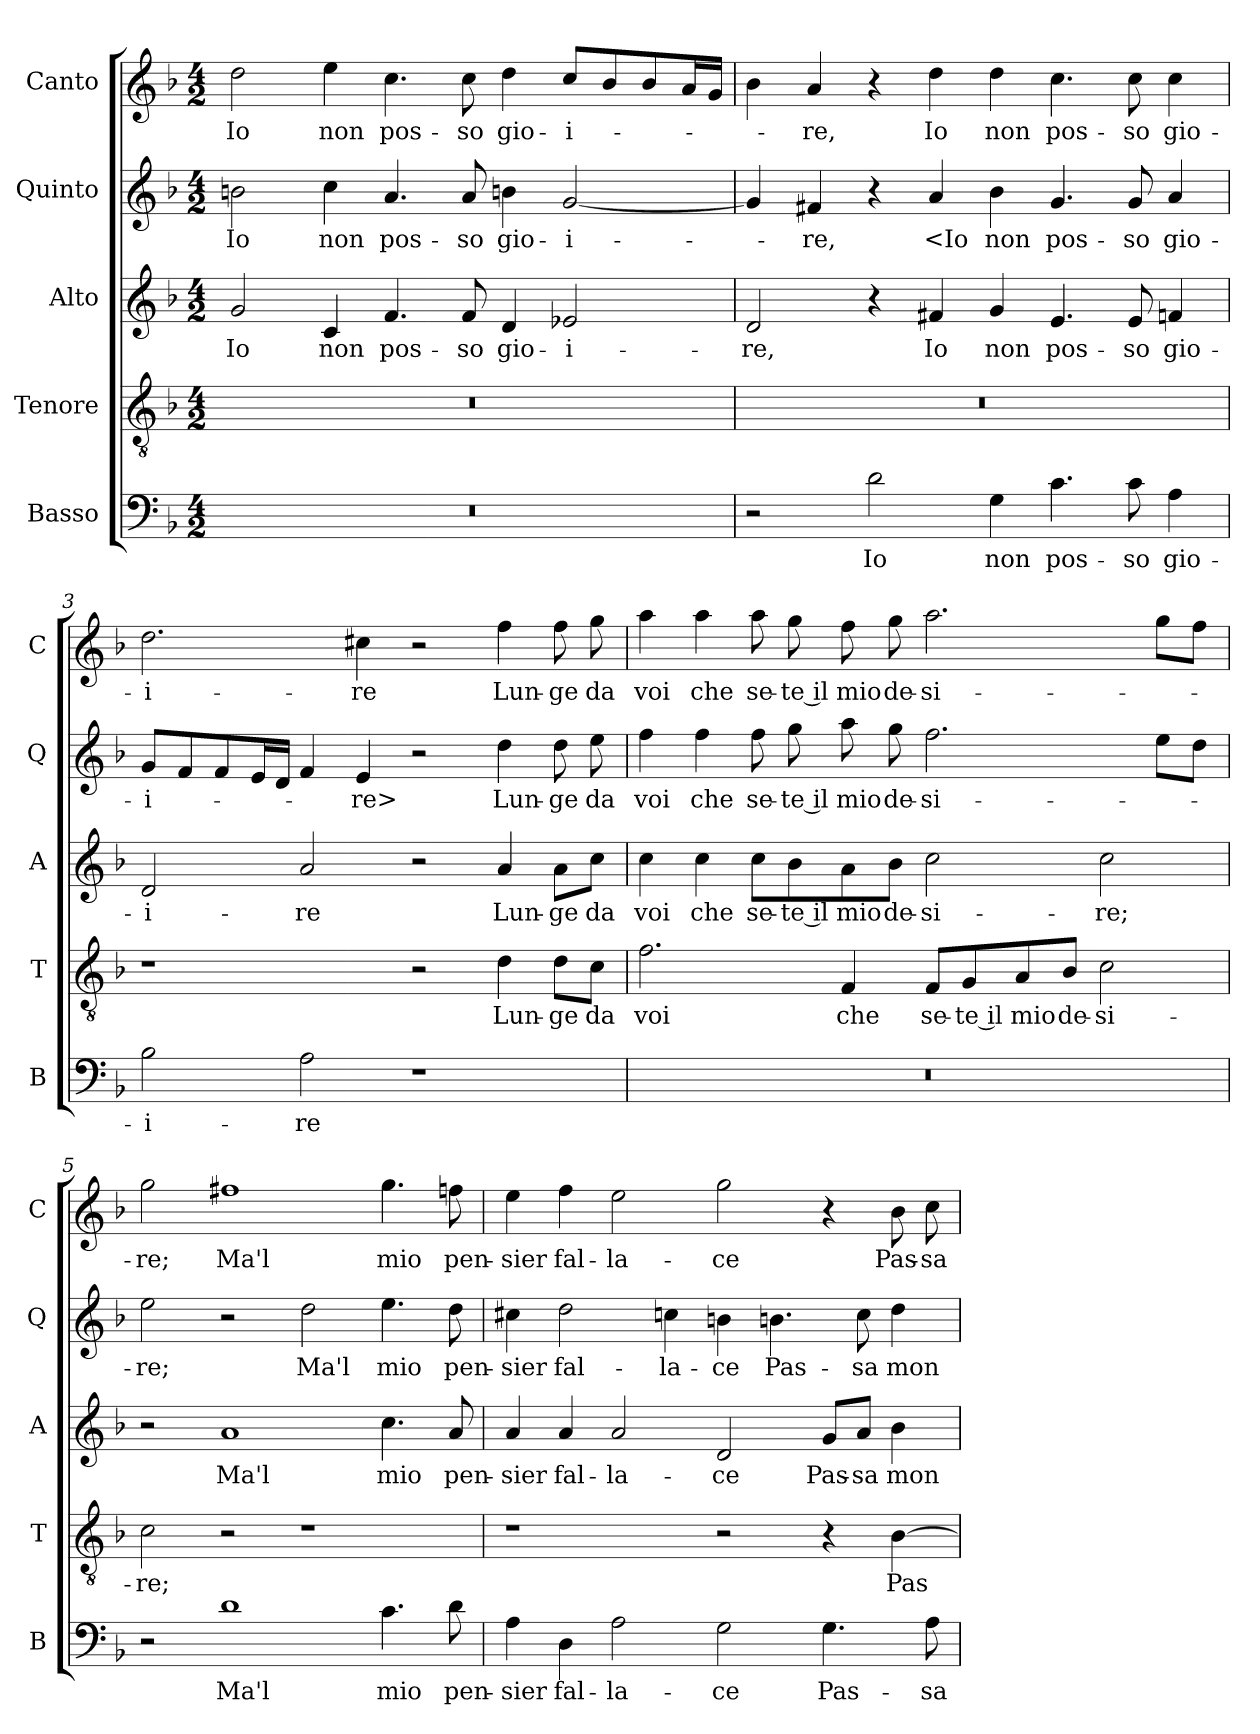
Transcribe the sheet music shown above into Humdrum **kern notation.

**kern	**text	**kern	**text	**kern	**text	**kern	**text	**kern	**text
*part5	*part5	*part4	*part4	*part3	*part3	*part2	*part2	*part1	*part1
*staff5	*staff5	*staff4	*staff4	*staff3	*staff3	*staff2	*staff2	*staff1	*staff1
*I"Basso	*	*I"Tenore	*	*I"Alto	*	*I"Quinto	*	*I"Canto	*
*I'B	*	*I'T	*	*I'A	*	*I'Q	*	*I'C	*
*clefF4	*	*clefGv2	*	*clefG2	*	*clefG2	*	*clefG2	*
*k[b-]	*	*k[b-]	*	*k[b-]	*	*k[b-]	*	*k[b-]	*
*M4/2	*	*M4/2	*	*M4/2	*	*M4/2	*	*M4/2	*
=1	=1	=1	=1	=1	=1	=1	=1	=1	=1
0r	.	0r	.	2g	Io	2bn	Io	2dd	Io
.	.	.	.	4c	non	4cc	non	4ee	non
.	.	.	.	4.f	pos-	4.a	pos-	4.cc	pos-
.	.	.	.	8f	-so	8a	-so	8cc	-so
.	.	.	.	4d	gio-	4bn	gio-	4dd	gio-
.	.	.	.	2e-X	-i-	[2g	-i-	8ccL	-i-
.	.	.	.	.	.	.	.	8b-	.
.	.	.	.	.	.	.	.	8b-	.
.	.	.	.	.	.	.	.	16aL	.
.	.	.	.	.	.	.	.	16gJJ	.
=2	=2	=2	=2	=2	=2	=2	=2	=2	=2
2r	.	0r	.	2d	-re,	4g]	.	4b-	.
.	.	.	.	.	.	4f#X	-re,	4a	-re,
2d	Io	.	.	4r	.	4r	.	4r	.
.	.	.	.	4f#X	Io	4a	<Io	4dd	Io
4G	non	.	.	4g	non	4b-	non	4dd	non
4.c	pos-	.	.	4.e	pos-	4.g	pos-	4.cc	pos-
8c	-so	.	.	8e	-so	8g	-so	8cc	-so
4A	gio-	.	.	4fn	gio-	4a	gio-	4cc	gio-
=3	=3	=3	=3	=3	=3	=3	=3	=3	=3
2B-	-i-	1r	.	2d	-i-	8gL	-i-	2.dd	-i-
.	.	.	.	.	.	8f	.	.	.
.	.	.	.	.	.	8f	.	.	.
.	.	.	.	.	.	16eL	.	.	.
.	.	.	.	.	.	16dJJ	.	.	.
2A	-re	.	.	2a	-re	4f	.	.	.
.	.	.	.	.	.	4e	-re>	4cc#X	-re
1r	.	2r	.	2r	.	2r	.	2r	.
.	.	4d	Lun-	4a	Lun-	4dd	Lun-	4ff	Lun-
.	.	8d\L	-ge	8a\L	-ge	8dd	-ge	8ff	-ge
.	.	8c\J	da	8cc\J	da	8ee	da	8gg	da
=4	=4	=4	=4	=4	=4	=4	=4	=4	=4
0r	.	2.f	voi	4cc	voi	4ff	voi	4aa	voi
.	.	.	.	4cc	che	4ff	che	4aa	che
.	.	.	.	8cc\L	se-	8ff	se-	8aa	se-
.	.	.	.	8b-\	-te il	8gg	-te il	8gg	-te il
.	.	4F	che	8a\	mio	8aa	mio	8ff	mio
.	.	.	.	8b-\J	de-	8gg	de-	8gg	de-
.	.	8F/L	se-	2cc	-si-	2.ff	-si-	2.aa	-si-
.	.	8G/	-te il	.	.	.	.	.	.
.	.	8A/	mio	.	.	.	.	.	.
.	.	8B-/J	de-	.	.	.	.	.	.
.	.	2c	-si-	2cc	-re;	.	.	.	.
.	.	.	.	.	.	8eeL	.	8ggL	.
.	.	.	.	.	.	8ddJ	.	8ffJ	.
=5	=5	=5	=5	=5	=5	=5	=5	=5	=5
2r	.	2c	-re;	2r	.	2ee	-re;	2gg	-re;
1d	Ma'l	2r	.	1a	Ma'l	2r	.	1ff#X	Ma'l
.	.	1r	.	.	.	2dd	Ma'l	.	.
4.c	mio	.	.	4.cc	mio	4.ee	mio	4.gg	mio
8d	pen-	.	.	8a	pen-	8dd	pen-	8ffn	pen-
=6	=6	=6	=6	=6	=6	=6	=6	=6	=6
4A	-sier	1r	.	4a	-sier	4cc#X	-sier	4ee	-sier
4D	fal-	.	.	4a	fal-	2dd	fal-	4ff	fal-
2A	-la-	.	.	2a	-la-	.	.	2ee	-la-
.	.	.	.	.	.	4ccn	-la-	.	.
2G	-ce	2r	.	2d	-ce	4bn	-ce	2gg	-ce
.	.	.	.	.	.	4.bn	Pas-	.	.
4.G	Pas-	4r	.	8g/L	Pas-	.	.	4r	.
.	.	.	.	8a/J	-sa	8cc	-sa	.	.
.	.	[4B-	Pas-	4b-	mon-	4dd	mon-	8b-	Pas-
8A	-sa	.	.	.	.	.	.	8cc	-sa
=	=	=	=	=	=	=	=	=	=
*-	*-	*-	*-	*-	*-	*-	*-	*-	*-
